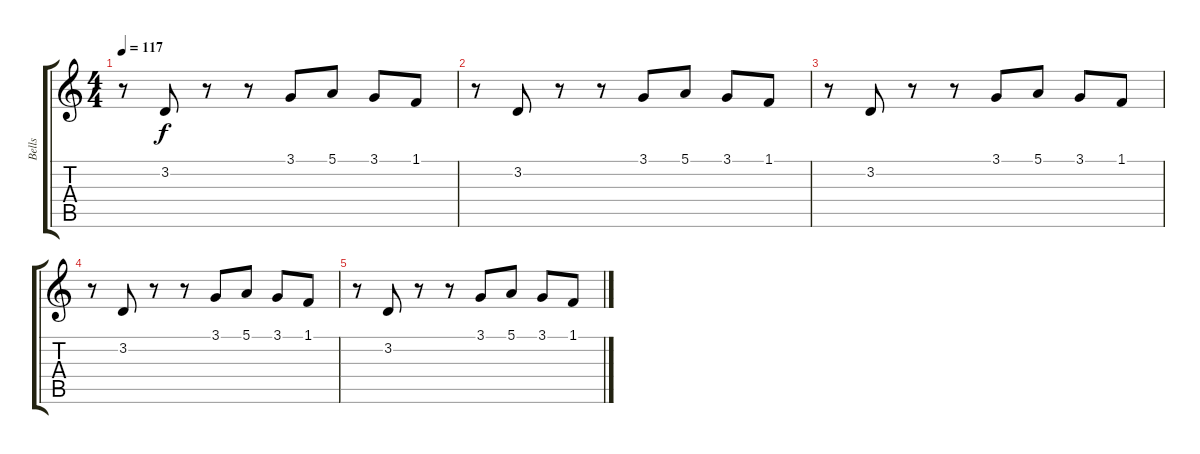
\track ("Bells" "Bells") {instrument musicbox}
\staff {score tabs}
\tuning (E4 B3 G3 D3 A2 E2) {hide}
\ts (4 4)
\tempo 117
\clef g2
\ks c
r.8{dy f} 3.2.8 r.8 r.8 3.1.8 5.1.8 3.1.8 1.1.8 |
r.8 3.2.8 r.8 r.8 3.1.8 5.1.8 3.1.8 1.1.8 |
r.8 3.2.8 r.8 r.8 3.1.8 5.1.8 3.1.8 1.1.8 |
r.8 3.2.8 r.8 r.8 3.1.8 5.1.8 3.1.8 1.1.8 |
r.8 3.2.8 r.8 r.8 3.1.8 5.1.8 3.1.8 1.1.8
